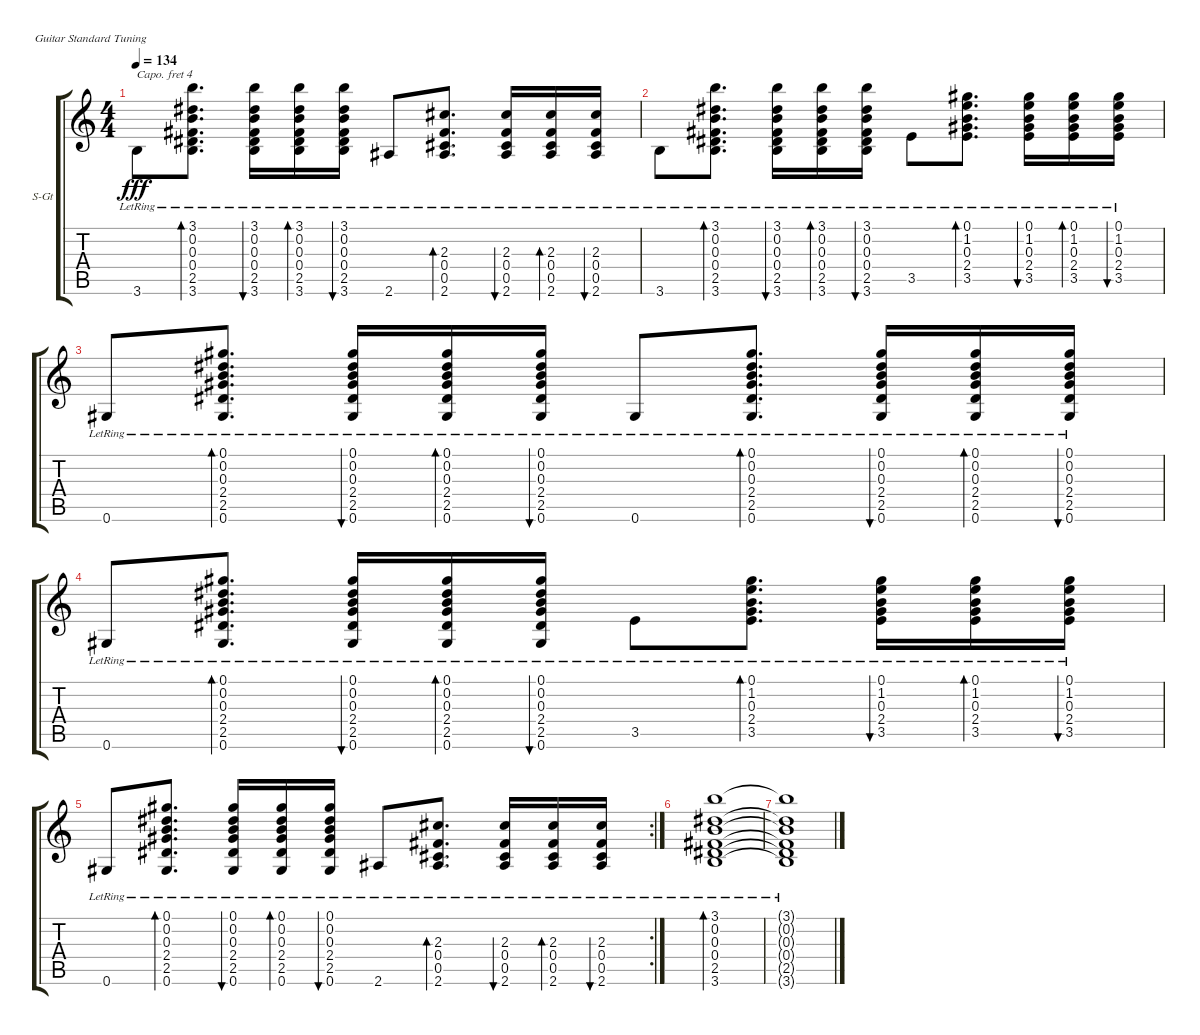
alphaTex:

\defaultSystemsLayout 4
\bracketExtendMode groupsimilarinstruments
\firstSystemTrackNameOrientation horizontal
\otherSystemsTrackNameOrientation horizontal
\track ("Steel Guitar" "S-Gt") {instrument acousticguitarsteel}
\staff {score tabs}
\capo 4
\tuning (E4 B3 G3 D3 A2 E2)
\ts (4 4)
\tempo 134
\clef g2
\ks c
3.6{lr}.8{dy fff} (3.1{lr} 0.2{lr} 0.3{lr} 0.4{lr} 2.5{lr} 3.6{lr}).8{d bd 30} (2.5{lr} 0.4{lr} 0.3{lr} 0.2{lr} 3.1{lr} 3.6{lr}).16{bu 30} (2.5{lr} 0.4{lr} 0.3{lr} 0.2{lr} 3.1{lr} 3.6{lr}).16{bd 30} (2.5{lr} 0.4{lr} 0.3{lr} 0.2{lr} 3.1{lr} 3.6{lr}).16{bu 30} 2.6{lr}.8 (2.3{lr} 0.4{lr} 0.5{lr} 2.6{lr}).8{d bd 30} (0.5{lr} 0.4{lr} 2.3{lr} 2.6{lr}).16{bu 30} (0.5{lr} 0.4{lr} 2.3{lr} 2.6{lr}).16{bd 30} (0.5{lr} 0.4{lr} 2.3{lr} 2.6{lr}).16{bu 30} |
3.6{lr}.8 (3.1{lr} 0.2{lr} 0.3{lr} 0.4{lr} 2.5{lr} 3.6{lr}).8{d bd 30} (2.5{lr} 0.4{lr} 0.3{lr} 0.2{lr} 3.1{lr} 3.6{lr}).16{bu 30} (2.5{lr} 0.4{lr} 0.3{lr} 0.2{lr} 3.1{lr} 3.6{lr}).16{bd 30} (2.5{lr} 0.4{lr} 0.3{lr} 0.2{lr} 3.1{lr} 3.6{lr}).16{bu 30} 3.5{lr}.8 (0.1{lr} 1.2{lr} 0.3{lr} 2.4{lr} 3.5{lr}).8{d bd 30} (3.5{lr} 2.4{lr} 0.3{lr} 1.2{lr} 0.1{lr}).16{bu 30} (3.5{lr} 2.4{lr} 0.3{lr} 1.2{lr} 0.1{lr}).16{bd 30} (3.5{lr} 2.4{lr} 0.3{lr} 1.2{lr} 0.1{lr}).16{bu 30} |
0.6{lr}.8 (2.5{lr} 2.4{lr} 0.3{lr} 0.2{lr} 0.1{lr} 0.6{lr}).8{d bd 30} (0.6{lr} 2.5{lr} 2.4{lr} 0.3{lr} 0.2{lr} 0.1{lr}).16{bu 30} (0.1{lr} 0.2{lr} 0.3{lr} 2.4{lr} 2.5{lr} 0.6{lr}).16{bd 30} (0.6{lr} 2.5{lr} 2.4{lr} 0.3{lr} 0.2{lr} 0.1{lr}).16{bu 30} 0.6{lr}.8 (2.5{lr} 2.4{lr} 0.3{lr} 0.2{lr} 0.1{lr} 0.6{lr}).8{d bd 30} (0.6{lr} 2.5{lr} 2.4{lr} 0.3{lr} 0.2{lr} 0.1{lr}).16{bu 30} (0.1{lr} 0.2{lr} 0.3{lr} 2.4{lr} 2.5{lr} 0.6{lr}).16{bd 30} (0.6{lr} 2.5{lr} 2.4{lr} 0.3{lr} 0.2{lr} 0.1{lr}).16{bu 30} |
0.6{lr}.8 (2.5{lr} 2.4{lr} 0.3{lr} 0.2{lr} 0.1{lr} 0.6{lr}).8{d bd 30} (0.6{lr} 2.5{lr} 2.4{lr} 0.3{lr} 0.2{lr} 0.1{lr}).16{bu 30} (0.1{lr} 0.2{lr} 0.3{lr} 2.4{lr} 2.5{lr} 0.6{lr}).16{bd 30} (0.6{lr} 2.5{lr} 2.4{lr} 0.3{lr} 0.2{lr} 0.1{lr}).16{bu 30} 3.5{lr}.8 (0.1{lr} 1.2{lr} 0.3{lr} 2.4{lr} 3.5{lr}).8{d bd 30} (3.5{lr} 2.4{lr} 0.3{lr} 1.2{lr} 0.1{lr}).16{bu 30} (3.5{lr} 2.4{lr} 0.3{lr} 1.2{lr} 0.1{lr}).16{bd 30} (3.5{lr} 2.4{lr} 0.3{lr} 1.2{lr} 0.1{lr}).16{bu 30} |
\rc 2
0.6{lr}.8 (2.5{lr} 2.4{lr} 0.3{lr} 0.2{lr} 0.1{lr} 0.6{lr}).8{d bd 30} (0.6{lr} 2.5{lr} 2.4{lr} 0.3{lr} 0.2{lr} 0.1{lr}).16{bu 30} (0.1{lr} 0.2{lr} 0.3{lr} 2.4{lr} 2.5{lr} 0.6{lr}).16{bd 30} (0.6{lr} 2.5{lr} 2.4{lr} 0.3{lr} 0.2{lr} 0.1{lr}).16{bu 30} 2.6{lr}.8 (2.3{lr} 0.4{lr} 0.5{lr} 2.6{lr}).8{d bd 30} (0.5{lr} 0.4{lr} 2.3{lr} 2.6{lr}).16{bu 30} (0.5{lr} 0.4{lr} 2.3{lr} 2.6{lr}).16{bd 30} (0.5{lr} 0.4{lr} 2.3{lr} 2.6{lr}).16{bu 30} |
(3.1{lr} 0.2{lr} 0.3{lr} 0.4{lr} 2.5{lr} 3.6{lr}).1{bd 30} |
(3.6{lr t} 2.5{lr t} 0.4{lr t} 0.3{lr t} 0.2{lr t} 3.1{lr t}).1
